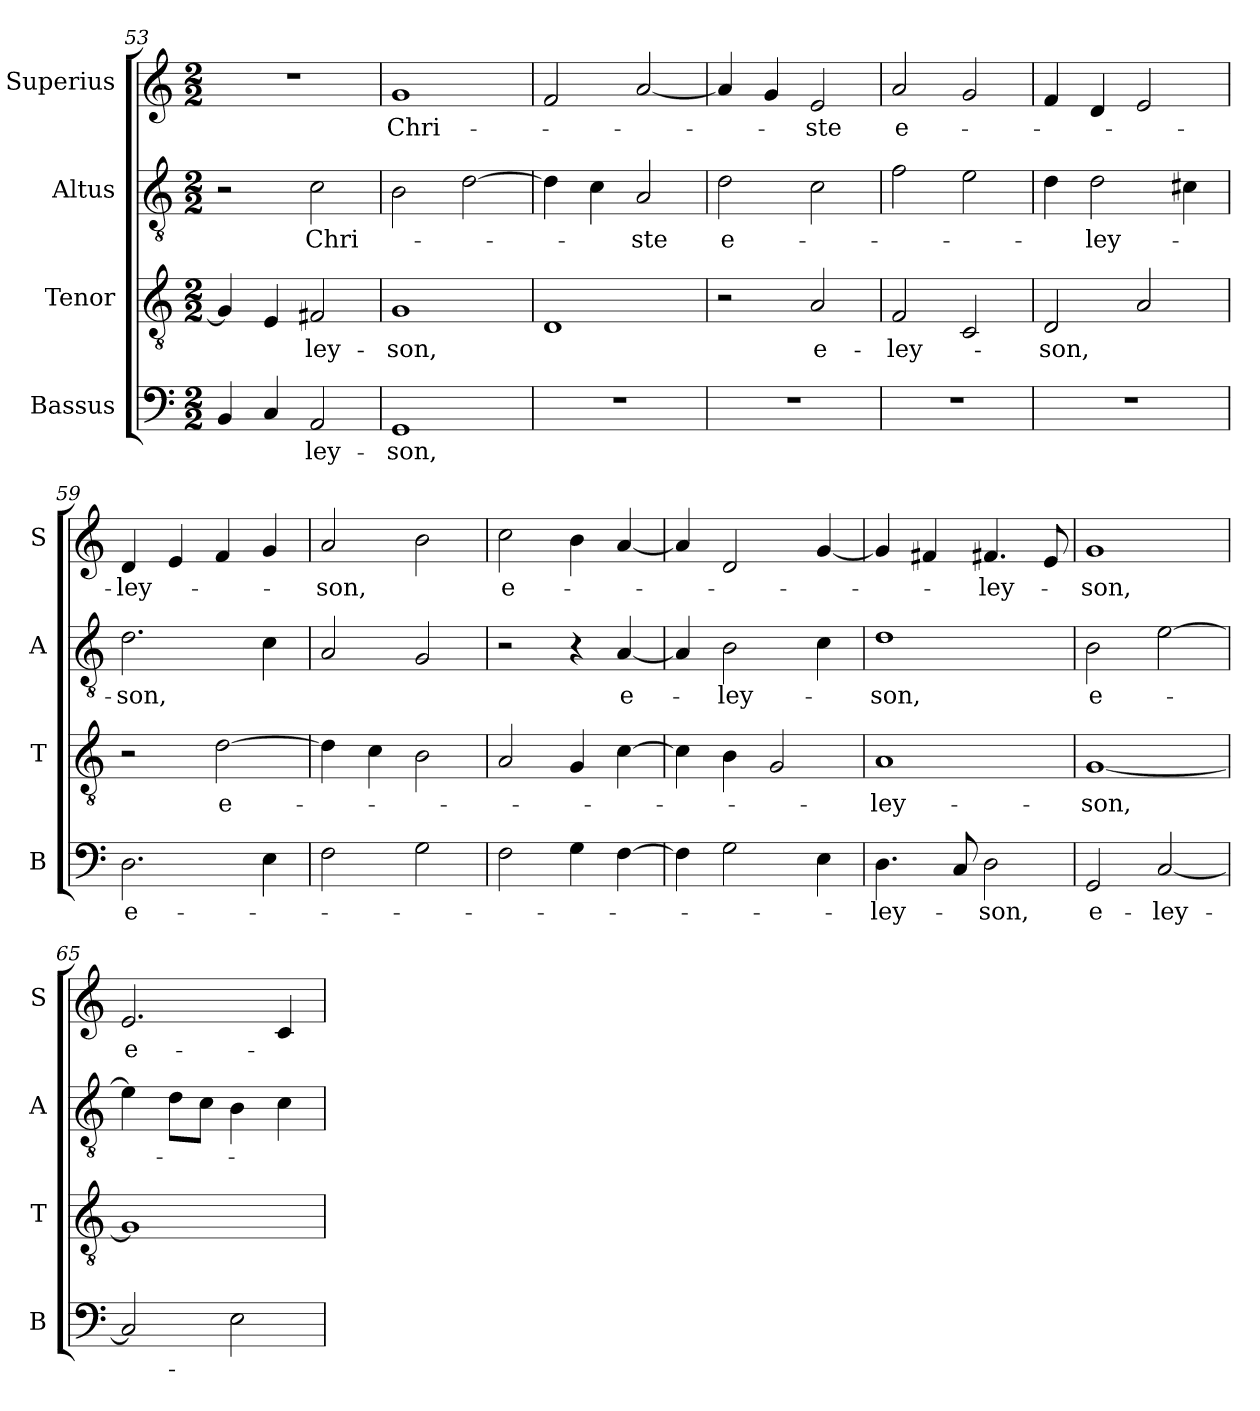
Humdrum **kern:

**kern	**text	**kern	**text	**kern	**text	**kern	**text
*part4	*part4	*part3	*part3	*part2	*part2	*part1	*part1
*staff4	*staff4	*staff3	*staff3	*staff2	*staff2	*staff1	*staff1
*I"Bassus	*	*I"Tenor	*	*I"Altus	*	*I"Superius	*
*I'B	*	*I'T	*	*I'A	*	*I'S	*
*clefF4	*	*clefGv2	*	*clefGv2	*	*clefG2	*
*k[]	*	*k[]	*	*k[]	*	*k[]	*
*M2/2	*	*M2/2	*	*M2/2	*	*M2/2	*
=53	=53	=53	=53	=53	=53	=53	=53
4BB	.	4G]	.	2r	.	1r	.
4C	.	4E	.	.	.	.	.
!	!LO:LY:i	!	!LO:LY:i	!	!	!	!
2AA	-ley-	2F#X	-ley-	2c	Chri-	.	.
=54	=54	=54	=54	=54	=54	=54	=54
!	!LO:LY:i	!	!LO:LY:i	!	!	!	!LO:LY:i
1GG	-son,	1G	-son,	2B	.	1g	Chri-
.	.	.	.	[2d	.	.	.
=55	=55	=55	=55	=55	=55	=55	=55
1r	.	1D	.	4d]	.	2f	.
.	.	.	.	4c	.	.	.
.	.	.	.	2A	-ste	[2a	.
=56	=56	=56	=56	=56	=56	=56	=56
!	!	!	!	!	!LO:LY:i	!	!
1r	.	2r	.	2d	e-	4a]	.
.	.	.	.	.	.	4g	.
!	!	!	!LO:LY:i	!	!	!	!LO:LY:i
.	.	2A	e-	2c	.	2e	-ste
=57	=57	=57	=57	=57	=57	=57	=57
!	!	!	!LO:LY:i	!	!	!	!LO:LY:i
1r	.	2F	-ley-	2f	.	2a	e-
.	.	2C	.	2e	.	2g	.
=58	=58	=58	=58	=58	=58	=58	=58
!	!	!	!LO:LY:i	!	!	!	!
1r	.	2D	-son,	4d	.	4f	.
!	!	!	!	!	!LO:LY:i	!	!
.	.	.	.	2d	-ley-	4d	.
.	.	2A	.	.	.	2e	.
.	.	.	.	4c#X	.	.	.
=59	=59	=59	=59	=59	=59	=59	=59
!	!LO:LY:i	!	!	!	!LO:LY:i	!	!LO:LY:i
2.D	e-	2r	.	2.d	-son,	4d	-ley-
.	.	.	.	.	.	4e	.
!	!	!	!LO:LY:i	!	!	!	!
.	.	[2d	e-	.	.	4f	.
4E	.	.	.	4c	.	4g	.
=60	=60	=60	=60	=60	=60	=60	=60
!	!	!	!	!	!	!	!LO:LY:i
2F	.	4d]	.	2A	.	2a	-son,
.	.	4c	.	.	.	.	.
2G	.	2B	.	2G	.	2b	.
=61	=61	=61	=61	=61	=61	=61	=61
!	!	!	!	!	!	!	!LO:LY:i
2F	.	2A	.	2r	.	2cc	e-
4G	.	4G	.	4r	.	4b	.
!	!	!	!	!	!LO:LY:i	!	!
[4F	.	[4c	.	[4A	e-	[4a	.
=62	=62	=62	=62	=62	=62	=62	=62
4F]	.	4c]	.	4A]	.	4a]	.
!	!	!	!	!	!LO:LY:i	!	!
2G	.	4B	.	2B	-ley-	2d	.
.	.	2G	.	.	.	.	.
4E	.	.	.	4c	.	[4g	.
=63	=63	=63	=63	=63	=63	=63	=63
!	!LO:LY:i	!	!LO:LY:i	!	!LO:LY:i	!	!
4.D	-ley-	1A	-ley-	1d	-son,	4g]	.
.	.	.	.	.	.	4f#X	.
8C	.	.	.	.	.	.	.
!	!LO:LY:i	!	!	!	!	!	!LO:LY:i
2D	-son,	.	.	.	.	4.f#X	-ley-
.	.	.	.	.	.	8e	.
=64	=64	=64	=64	=64	=64	=64	=64
!	!LO:LY:i	!	!LO:LY:i	!	!LO:LY:i	!	!LO:LY:i
2GG	e-	[1G	-son,	2B	e-	1g	-son,
!	!LO:LY:i	!	!	!	!	!	!
[2C	-ley-	.	.	[2e	.	.	.
=65	=65	=65	=65	=65	=65	=65	=65
!	!	!	!	!	!	!	!LO:LY:i
2C]	.	1G]	.	4e]	.	2.e	e-
.	.	.	.	8dL	.	.	.
.	.	.	.	8cJ	.	.	.
2E	.	.	.	4B	.	.	.
.	.	.	.	4c	.	4c	.
=	=	=	=	=	=	=	=
*-	*-	*-	*-	*-	*-	*-	*-
